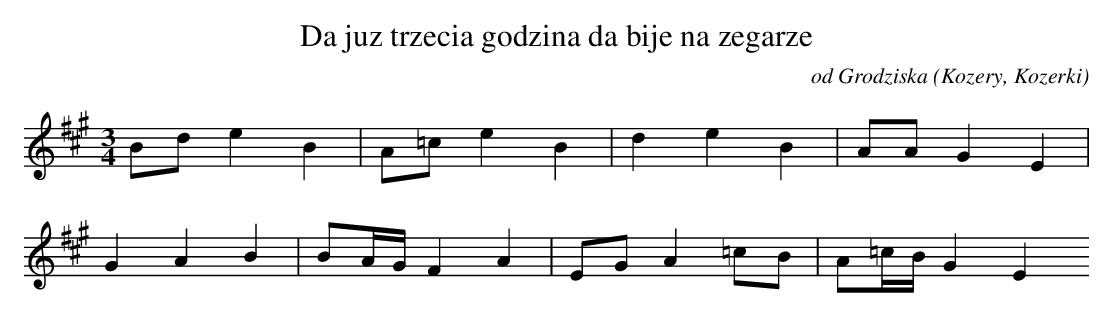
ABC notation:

X:1
T: Da juz trzecia godzina da bije na zegarze
O: od Grodziska (Kozery, Kozerki)
M: 3/4
L: 1/16
K: A
B2d2e4B4 | A2=c2e4B4 | d4e4B4 | A2A2G4E4 |
G4A4B4 | B2AGF4A4 | E2G2A4=c2B2 | A2=cBG4E4
